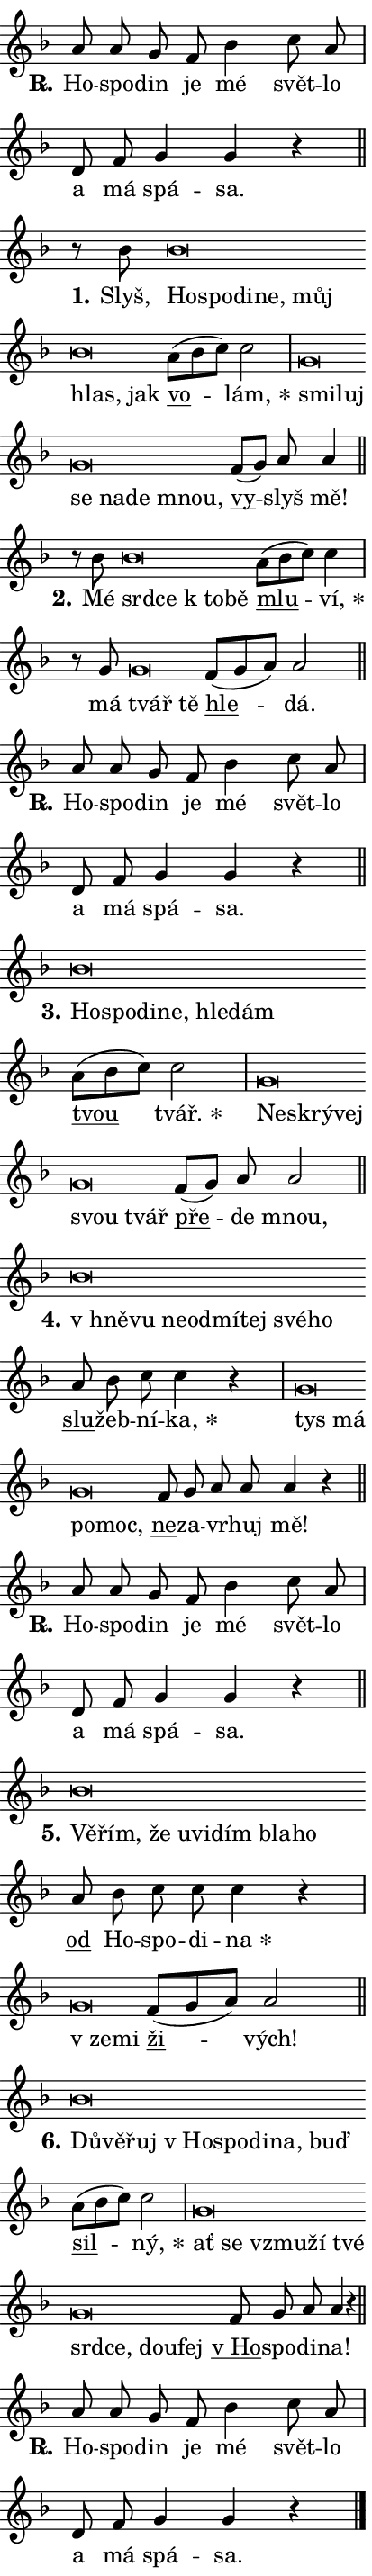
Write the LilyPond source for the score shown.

\version "2.24.0"
\header { tagline = "" }
\paper {
  indent = 0\cm
  top-margin = 0\cm
  right-margin = 0.13\cm % to fit lyric hyphens
  bottom-margin = 0\cm
  left-margin = 0\cm
  paper-width = 7\cm
  page-breaking = #ly:one-page-breaking
  system-system-spacing.basic-distance = #11
  score-system-spacing.basic-distance = #11
  ragged-last = ##f
}


%% Author: Thomas Morley
%% https://lists.gnu.org/archive/html/lilypond-user/2020-05/msg00002.html
#(define (line-position grob)
"Returns position of @var[grob} in current system:
   @code{'start}, if at first time-step
   @code{'end}, if at last time-step
   @code{'middle} otherwise
"
  (let* ((col (ly:item-get-column grob))
         (ln (ly:grob-object col 'left-neighbor))
         (rn (ly:grob-object col 'right-neighbor))
         (col-to-check-left (if (ly:grob? ln) ln col))
         (col-to-check-right (if (ly:grob? rn) rn col))
         (break-dir-left
           (and
             (ly:grob-property col-to-check-left 'non-musical #f)
             (ly:item-break-dir col-to-check-left)))
         (break-dir-right
           (and
             (ly:grob-property col-to-check-right 'non-musical #f)
             (ly:item-break-dir col-to-check-right))))
        (cond ((eqv? 1 break-dir-left) 'start)
              ((eqv? -1 break-dir-right) 'end)
              (else 'middle))))

#(define (tranparent-at-line-position vctor)
  (lambda (grob)
  "Relying on @code{line-position} select the relevant enry from @var{vctor}.
Used to determine transparency,"
    (case (line-position grob)
      ((end) (not (vector-ref vctor 0)))
      ((middle) (not (vector-ref vctor 1)))
      ((start) (not (vector-ref vctor 2))))))

noteHeadBreakVisibility =
#(define-music-function (break-visibility)(vector?)
"Makes @code{NoteHead}s transparent relying on @var{break-visibility}"
#{
  \override NoteHead.transparent =
    #(tranparent-at-line-position break-visibility)
#})

#(define delete-ledgers-for-transparent-note-heads
  (lambda (grob)
    "Reads whether a @code{NoteHead} is transparent.
If so this @code{NoteHead} is removed from @code{'note-heads} from
@var{grob}, which is supposed to be @code{LedgerLineSpanner}.
As a result ledgers are not printed for this @code{NoteHead}"
    (let* ((nhds-array (ly:grob-object grob 'note-heads))
           (nhds-list
             (if (ly:grob-array? nhds-array)
                 (ly:grob-array->list nhds-array)
                 '()))
           ;; Relies on the transparent-property being done before
           ;; Staff.LedgerLineSpanner.after-line-breaking is executed.
           ;; This is fragile ...
           (to-keep
             (remove
               (lambda (nhd)
                 (ly:grob-property nhd 'transparent #f))
               nhds-list)))
      ;; TODO find a better method to iterate over grob-arrays, similiar
      ;; to filter/remove etc for lists
      ;; For now rebuilt from scratch
      (set! (ly:grob-object grob 'note-heads)  '())
      (for-each
        (lambda (nhd)
          (ly:pointer-group-interface::add-grob grob 'note-heads nhd))
        to-keep))))

squashNotes = {
  \override NoteHead.X-extent = #'(-0.2 . 0.2)
  \override NoteHead.Y-extent = #'(-0.75 . 0)
  \override NoteHead.stencil =
    #(lambda (grob)
       (let ((pos (ly:grob-property grob 'staff-position)))
         (begin
           (if (< pos -7) (display "ERROR: Lower brevis then expected\n") (display ""))
           (if (<= pos -6) ly:text-interface::print ly:note-head::print))))
}
unSquashNotes = {
  \revert NoteHead.X-extent
  \revert NoteHead.Y-extent
  \revert NoteHead.stencil
}

hideNotes = \noteHeadBreakVisibility #begin-of-line-visible
unHideNotes = \noteHeadBreakVisibility #all-visible

% work-around for resetting accidentals
% https://lilypond.org/doc/v2.23/Documentation/notation/displaying-rhythms#unmetered-music
cadenzaMeasure = {
  \cadenzaOff
  \partial 1024 s1024
  \cadenzaOn
}

#(define-markup-command (accent layout props text) (markup?)
  "Underline accented syllable"
  (interpret-markup layout props
    #{\markup \override #'(offset . 4.3) \underline { #text }#}))

responsum = \markup \concat {
  "R" \hspace #-1.05 \path #0.1 #'((moveto 0 0.07) (lineto 0.9 0.8)) \hspace #0.05 "."
}

spaceSize = #0.6828661417322834 % exact space size for TeX Gyre Schola

\layout {
  \context {
    \Staff
    \remove "Time_signature_engraver"
    \override LedgerLineSpanner.after-line-breaking = #delete-ledgers-for-transparent-note-heads
  }
  \context {
    \Lyrics {
      \override LyricSpace.minimum-distance = \spaceSize
      \override LyricText.font-name = #"TeX Gyre Schola"
      \override LyricText.font-size = 1
      \override StanzaNumber.font-name = #"TeX Gyre Schola Bold"
      \override StanzaNumber.font-size = 1
    }
  }
  \context {
    \Score 
    \override NoteHead.text =
      #(lambda (grob) 
        (let ((pos (ly:grob-property grob 'staff-position)))
          #{\markup {
            \combine
              \halign #-0.55 \raise #(if (= pos -6) 0 0.5) \override #'(thickness . 2) \draw-line #'(3.2 . 0)
              \musicglyph "noteheads.sM1"
          }#}))
  }
}

% magnetic-lyrics.ily
%
%   written by
%     Jean Abou Samra <jean@abou-samra.fr>
%     Werner Lemberg <wl@gnu.org>
%
%   adapted by
%     Jiri Hon <jiri.hon@gmail.com>
%
% Version 2022-Apr-15

% https://www.mail-archive.com/lilypond-user@gnu.org/msg149350.html

#(define (Left_hyphen_pointer_engraver context)
   "Collect syllable-hyphen-syllable occurrences in lyrics and store
them in properties.  This engraver only looks to the left.  For
example, if the lyrics input is @code{foo -- bar}, it does the
following.

@itemize @bullet
@item
Set the @code{text} property of the @code{LyricHyphen} grob between
@q{foo} and @q{bar} to @code{foo}.

@item
Set the @code{left-hyphen} property of the @code{LyricText} grob with
text @q{foo} to the @code{LyricHyphen} grob between @q{foo} and
@q{bar}.
@end itemize

Use this auxiliary engraver in combination with the
@code{lyric-@/text::@/apply-@/magnetic-@/offset!} hook."
   (let ((hyphen #f)
         (text #f))
     (make-engraver
      (acknowledgers
       ((lyric-syllable-interface engraver grob source-engraver)
        (set! text grob)))
      (end-acknowledgers
       ((lyric-hyphen-interface engraver grob source-engraver)
        ;(when (not (grob::has-interface grob 'lyric-space-interface))
          (set! hyphen grob)));)
      ((stop-translation-timestep engraver)
       (when (and text hyphen)
         (ly:grob-set-object! text 'left-hyphen hyphen))
       (set! text #f)
       (set! hyphen #f)))))

#(define (lyric-text::apply-magnetic-offset! grob)
   "If the space between two syllables is less than the value in
property @code{LyricText@/.details@/.squash-threshold}, move the right
syllable to the left so that it gets concatenated with the left
syllable.

Use this function as a hook for
@code{LyricText@/.after-@/line-@/breaking} if the
@code{Left_@/hyphen_@/pointer_@/engraver} is active."
   (let ((hyphen (ly:grob-object grob 'left-hyphen #f)))
     (when hyphen
       (let ((left-text (ly:spanner-bound hyphen LEFT)))
         (when (grob::has-interface left-text 'lyric-syllable-interface)
           (let* ((common (ly:grob-common-refpoint grob left-text X))
                  (this-x-ext (ly:grob-extent grob common X))
                  (left-x-ext
                   (begin
                     ;; Trigger magnetism for left-text.
                     (ly:grob-property left-text 'after-line-breaking)
                     (ly:grob-extent left-text common X)))
                  ;; `delta` is the gap width between two syllables.
                  (delta (- (interval-start this-x-ext)
                            (interval-end left-x-ext)))
                  (details (ly:grob-property grob 'details))
                  (threshold (assoc-get 'squash-threshold details 0.2)))
             (when (< delta threshold)
               (let* (;; We have to manipulate the input text so that
                      ;; ligatures crossing syllable boundaries are not
                      ;; disabled.  For languages based on the Latin
                      ;; script this is essentially a beautification.
                      ;; However, for non-Western scripts it can be a
                      ;; necessity.
                      (lt (ly:grob-property left-text 'text))
                      (rt (ly:grob-property grob 'text))
                      (is-space (grob::has-interface hyphen 'lyric-space-interface))
                      (space (if is-space " " ""))
                      (extra-delta (if is-space spaceSize 0))
                      ;; Append new syllable.
                      (ltrt-space (if (and (string? lt) (string? rt))
                                (string-append lt space rt)
                                (make-concat-markup (list lt space rt))))
                      ;; Right-align `ltrt` to the right side.
                      (ltrt-space-markup (grob-interpret-markup
                               grob
                               (make-translate-markup
                                (cons (interval-length this-x-ext) 0)
                                (make-right-align-markup ltrt-space)))))
                 (begin
                   ;; Don't print `left-text`.
                   (ly:grob-set-property! left-text 'stencil #f)
                   ;; Set text and stencil (which holds all collected
                   ;; syllables so far) and shift it to the left.
                   (ly:grob-set-property! grob 'text ltrt-space)
                   (ly:grob-set-property! grob 'stencil ltrt-space-markup)
                   (ly:grob-translate-axis! grob (- (- delta extra-delta)) X))))))))))


#(define (lyric-hyphen::displace-bounds-first grob)
   ;; Make very sure this callback isn't triggered too early.
   (let ((left (ly:spanner-bound grob LEFT))
         (right (ly:spanner-bound grob RIGHT)))
     (ly:grob-property left 'after-line-breaking)
     (ly:grob-property right 'after-line-breaking)
     (ly:lyric-hyphen::print grob)))

squashThreshold = #0.4

\layout {
  \context {
    \Lyrics
    \consists #Left_hyphen_pointer_engraver
    \override LyricText.after-line-breaking =
      #lyric-text::apply-magnetic-offset!
    \override LyricHyphen.stencil = #lyric-hyphen::displace-bounds-first
    \override LyricText.details.squash-threshold = \squashThreshold
    \override LyricHyphen.minimum-distance = 0
    \override LyricHyphen.minimum-length = \squashThreshold
  }
}

squashText = \override LyricText.details.squash-threshold = 9999
unSquashText = \override LyricText.details.squash-threshold = \squashThreshold

leftText = \override LyricText.self-alignment-X = #LEFT
unLeftText = \revert LyricText.self-alignment-X

starOffset = #(lambda (grob) 
                (let ((x_offset (ly:self-alignment-interface::aligned-on-x-parent grob)))
                  (if (= x_offset 0) 0 (+ x_offset 1.2))))

star = #(define-music-function (syllable)(string?)
"Append star separator at the end of a syllable"
#{
  \once \override LyricText.X-offset = #starOffset
  \lyricmode { \markup {
    #syllable
    \override #'((font-name . "TeX Gyre Schola Bold")) \hspace #0.2 \lower #0.65 \larger "*"
  } }
#})

starAccent = #(define-music-function (syllable)(string?)
"Append star separator at the end of a syllable and make accent"
#{
  \once \override LyricText.X-offset = #starOffset
  \lyricmode { \markup {
    \accent #syllable
    \override #'((font-name . "TeX Gyre Schola Bold")) \hspace #0.2 \lower #0.65 \larger "*"
  } }
#})

breath = #(define-music-function (syllable)(string?)
"Append breathing indicator at the end of a syllable"
#{
  \lyricmode { \markup { #syllable "+" } }
#})

optionalBreath = #(define-music-function (syllable)(string?)
"Append optional breathing indicator at the end of a syllable"
#{
  \lyricmode { \markup { #syllable "(+)" } }
#})


\score {
    <<
        \new Voice = "melody" { \cadenzaOn \key f \major \relative { a'8 a g f bes4 c8 a \cadenzaMeasure \bar "|" d, f \bar "" g4 g r \cadenzaMeasure \bar "||" \break } }
        \new Lyrics \lyricsto "melody" { \lyricmode { \set stanza = \responsum
Ho -- spo -- din je mé svět -- lo a má spá -- sa. } }
    >>
    \layout {}
}

\score {
    <<
        \new Voice = "melody" { \cadenzaOn \key f \major \relative { r8 bes'8 \squashNotes bes\breve*1/16 \hideNotes \breve*1/16 \bar "" \breve*1/16 \bar "" \breve*1/16 \bar "" \breve*1/16 \bar "" \breve*1/16 \breve*1/16 \bar "" \unHideNotes \unSquashNotes \bar "" a8[( bes c)] c2 \cadenzaMeasure \bar "|" \squashNotes g\breve*1/16 \hideNotes \breve*1/16 \bar "" \breve*1/16 \bar "" \breve*1/16 \bar "" \breve*1/16 \breve*1/16 \bar "" \unHideNotes \unSquashNotes \bar "" f8[( g)] a a4 \cadenzaMeasure \bar "||" \break } }
        \new Lyrics \lyricsto "melody" { \lyricmode { \set stanza = "1."
Slyš, \leftText Ho -- \squashText spo -- di -- ne, můj hlas, jak \unLeftText \unSquashText \markup \accent vo -- \star lám, \leftText smi -- \squashText luj se na -- de mnou, \unLeftText \unSquashText \markup \accent vy -- slyš mě! } }
    >>
    \layout {}
}

\score {
    <<
        \new Voice = "melody" { \cadenzaOn \key f \major \relative { r8 bes'8 \squashNotes bes\breve*1/16 \hideNotes \breve*1/16 \bar "" \breve*1/16 \breve*1/16 \bar "" \unHideNotes \unSquashNotes \bar "" a8[( bes c)] c4 \cadenzaMeasure \bar "|" r8 g \squashNotes g\breve*1/16 \hideNotes \breve*1/16 \bar "" \unHideNotes \unSquashNotes \bar "" f8[( g a)] a2 \cadenzaMeasure \bar "||" \break } }
        \new Lyrics \lyricsto "melody" { \lyricmode { \set stanza = "2."
Mé \leftText srd -- \squashText ce "k to" -- bě \unLeftText \unSquashText \markup \accent mlu -- \star ví, má \leftText tvář \squashText tě \unLeftText \unSquashText \markup \accent hle -- dá. } }
    >>
    \layout {}
}

\score {
    <<
        \new Voice = "melody" { \cadenzaOn \key f \major \relative { a'8 a g f bes4 c8 a \cadenzaMeasure \bar "|" d, f \bar "" g4 g r \cadenzaMeasure \bar "||" \break } }
        \new Lyrics \lyricsto "melody" { \lyricmode { \set stanza = \responsum
Ho -- spo -- din je mé svět -- lo a má spá -- sa. } }
    >>
    \layout {}
}

\score {
    <<
        \new Voice = "melody" { \cadenzaOn \key f \major \relative { \squashNotes bes'\breve*1/16 \hideNotes \breve*1/16 \bar "" \breve*1/16 \bar "" \breve*1/16 \bar "" \breve*1/16 \breve*1/16 \bar "" \unHideNotes \unSquashNotes \bar "" a8[( bes c)] c2 \cadenzaMeasure \bar "|" \squashNotes g\breve*1/16 \hideNotes \breve*1/16 \bar "" \breve*1/16 \bar "" \breve*1/16 \breve*1/16 \bar "" \unHideNotes \unSquashNotes \bar "" f8[( g)] a a2 \cadenzaMeasure \bar "||" \break } }
        \new Lyrics \lyricsto "melody" { \lyricmode { \set stanza = "3."
\leftText Ho -- \squashText spo -- di -- ne, hle -- dám \unLeftText \unSquashText \markup \accent tvou \star tvář. \leftText Ne -- \squashText skrý -- vej svou tvář \unLeftText \unSquashText \markup \accent pře -- de mnou, } }
    >>
    \layout {}
}

\score {
    <<
        \new Voice = "melody" { \cadenzaOn \key f \major \relative { \squashNotes bes'\breve*1/16 \hideNotes \breve*1/16 \bar "" \breve*1/16 \bar "" \breve*1/16 \bar "" \breve*1/16 \bar "" \breve*1/16 \bar "" \breve*1/16 \breve*1/16 \bar "" \unHideNotes \unSquashNotes \bar "" a8 bes c c4 r \cadenzaMeasure \bar "|" \squashNotes g\breve*1/16 \hideNotes \breve*1/16 \bar "" \breve*1/16 \breve*1/16 \bar "" \unHideNotes \unSquashNotes \bar "" f8 g a a a4 r \cadenzaMeasure \bar "||" \break } }
        \new Lyrics \lyricsto "melody" { \lyricmode { \set stanza = "4."
\leftText "v hně" -- \squashText vu ne -- od -- mí -- tej své -- ho \unLeftText \unSquashText \markup \accent slu -- žeb -- ní -- \star ka, \leftText tys \squashText má po -- moc, \unLeftText \unSquashText \markup \accent ne -- za -- vr -- huj mě! } }
    >>
    \layout {}
}

\score {
    <<
        \new Voice = "melody" { \cadenzaOn \key f \major \relative { a'8 a g f bes4 c8 a \cadenzaMeasure \bar "|" d, f \bar "" g4 g r \cadenzaMeasure \bar "||" \break } }
        \new Lyrics \lyricsto "melody" { \lyricmode { \set stanza = \responsum
Ho -- spo -- din je mé svět -- lo a má spá -- sa. } }
    >>
    \layout {}
}

\score {
    <<
        \new Voice = "melody" { \cadenzaOn \key f \major \relative { \squashNotes bes'\breve*1/16 \hideNotes \breve*1/16 \bar "" \breve*1/16 \bar "" \breve*1/16 \bar "" \breve*1/16 \bar "" \breve*1/16 \bar "" \breve*1/16 \breve*1/16 \bar "" \unHideNotes \unSquashNotes \bar "" a8 bes c c c4 r \cadenzaMeasure \bar "|" \squashNotes g\breve*1/16 \hideNotes \breve*1/16 \bar "" \unHideNotes \unSquashNotes \bar "" f8[( g a)] a2 \cadenzaMeasure \bar "||" \break } }
        \new Lyrics \lyricsto "melody" { \lyricmode { \set stanza = "5."
\leftText Vě -- \squashText řím, že u -- vi -- dím bla -- ho \unLeftText \unSquashText \markup \accent od Ho -- spo -- di -- \star na \leftText "v ze" -- \squashText mi \unLeftText \unSquashText \markup \accent ži -- vých! } }
    >>
    \layout {}
}

\score {
    <<
        \new Voice = "melody" { \cadenzaOn \key f \major \relative { \squashNotes bes'\breve*1/16 \hideNotes \breve*1/16 \bar "" \breve*1/16 \bar "" \breve*1/16 \bar "" \breve*1/16 \bar "" \breve*1/16 \bar "" \breve*1/16 \breve*1/16 \bar "" \unHideNotes \unSquashNotes \bar "" a8[( bes c)] c2 \cadenzaMeasure \bar "|" \squashNotes g\breve*1/16 \hideNotes \breve*1/16 \bar "" \breve*1/16 \bar "" \breve*1/16 \bar "" \breve*1/16 \bar "" \breve*1/16 \bar "" \breve*1/16 \bar "" \breve*1/16 \breve*1/16 \bar "" \unHideNotes \unSquashNotes \bar "" f8 g a a4 r \cadenzaMeasure \bar "||" \break } }
        \new Lyrics \lyricsto "melody" { \lyricmode { \set stanza = "6."
\leftText Dů -- \squashText vě -- řuj "v Ho" -- spo -- di -- na, buď \unLeftText \unSquashText \markup \accent sil -- \star ný, \leftText ať \squashText se vzmu -- ží tvé srd -- ce, dou -- fej \unLeftText \unSquashText \markup \accent "v Ho" -- spo -- di -- na! } }
    >>
    \layout {}
}

\score {
    <<
        \new Voice = "melody" { \cadenzaOn \key f \major \relative { a'8 a g f bes4 c8 a \cadenzaMeasure \bar "|" d, f \bar "" g4 g r \cadenzaMeasure \bar "||" \break } \bar "|." }
        \new Lyrics \lyricsto "melody" { \lyricmode { \set stanza = \responsum
Ho -- spo -- din je mé svět -- lo a má spá -- sa. } }
    >>
    \layout {}
}
